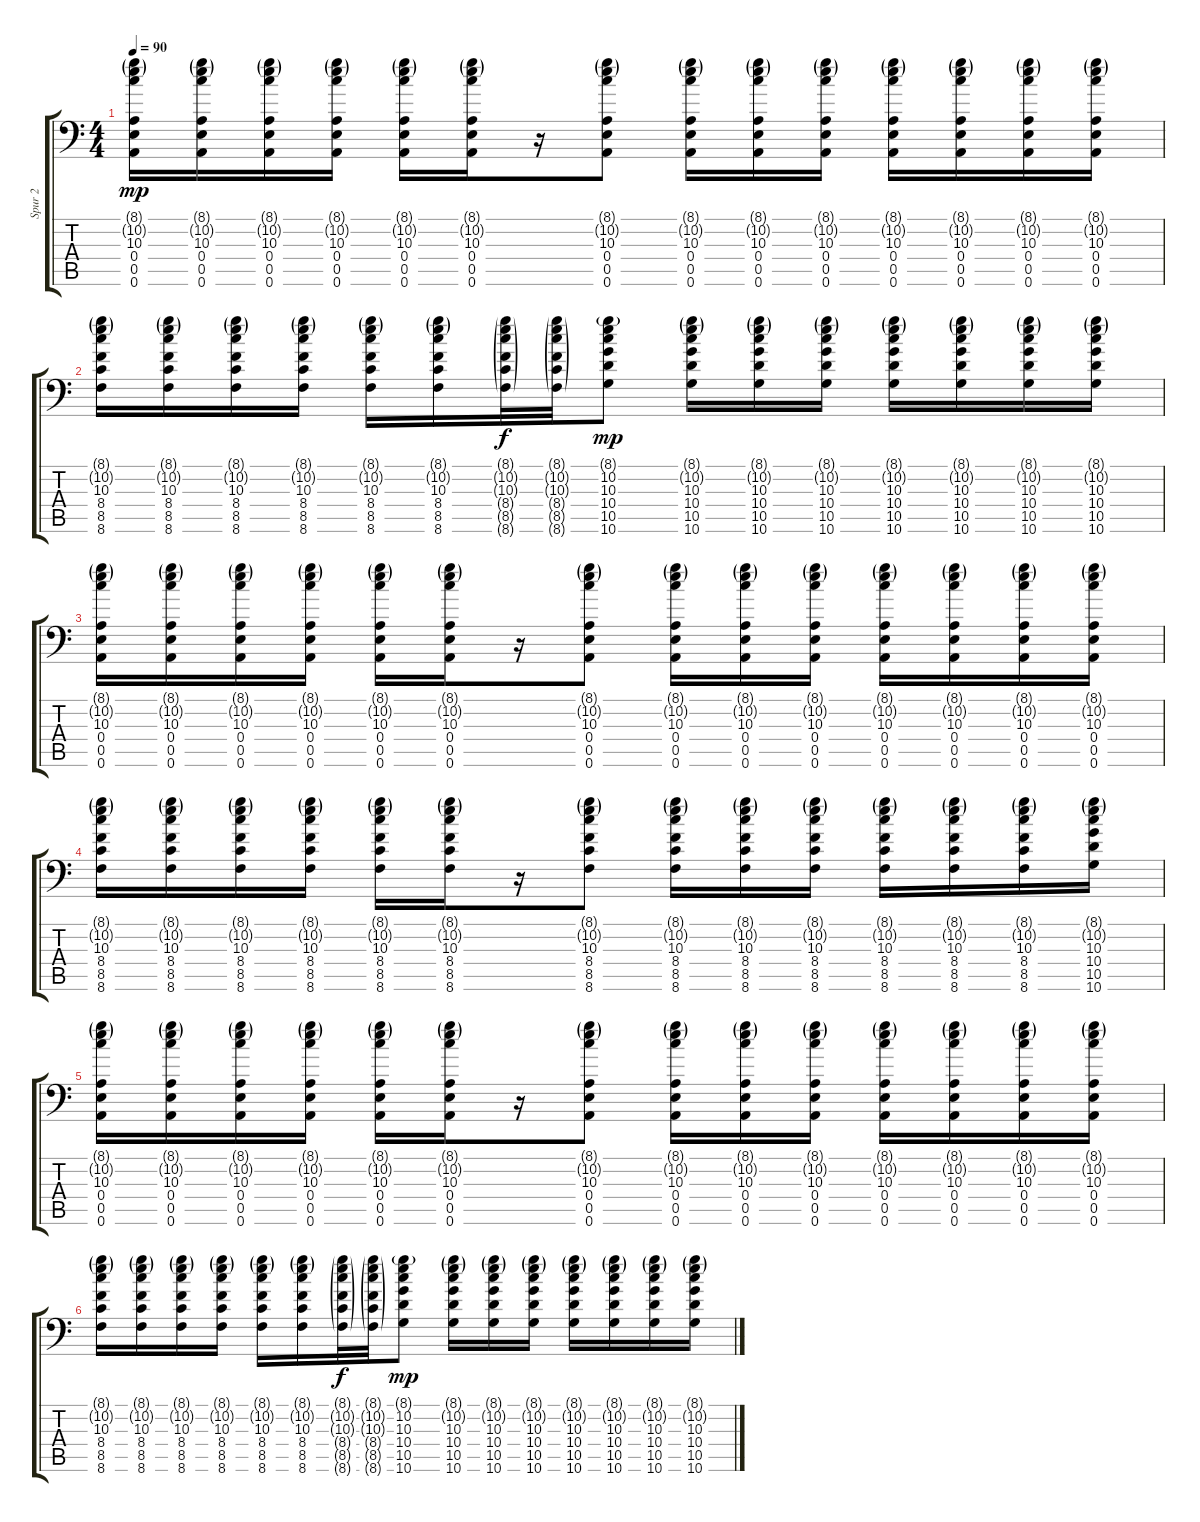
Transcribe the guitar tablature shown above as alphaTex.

\track ("Spur 2" "Spur 2") {instrument distortionguitar}
\staff {score tabs}
\tuning (B3 Gb3 D3 A2 E2 A1) {hide}
\ts (4 4)
\tempo 90
\clef f4
\ks c
(8.1{g} 10.2{g} 10.3 0.4 0.5 0.6).16{dy mp} (8.1{g} 10.2{g} 10.3 0.4 0.5 0.6).16 (8.1{g} 10.2{g} 10.3 0.4 0.5 0.6).16 (8.1{g} 10.2{g} 10.3 0.4 0.5 0.6).16 (8.1{g} 10.2{g} 10.3 0.4 0.5 0.6).16 (8.1{g} 10.2{g} 10.3 0.4 0.5 0.6).16 r.16 (8.1{g} 10.2{g} 10.3 0.4 0.5 0.6).8 (8.1{g} 10.2{g} 10.3 0.4 0.5 0.6).16 (8.1{g} 10.2{g} 10.3 0.4 0.5 0.6).16 (8.1{g} 10.2{g} 10.3 0.4 0.5 0.6).16 (8.1{g} 10.2{g} 10.3 0.4 0.5 0.6).16 (8.1{g} 10.2{g} 10.3 0.4 0.5 0.6).16 (8.1{g} 10.2{g} 10.3 0.4 0.5 0.6).16 (8.1{g} 10.2{g} 10.3 0.4 0.5 0.6).16 |
(8.1{g} 10.2{g} 10.3 8.4 8.5 8.6).16 (8.1{g} 10.2{g} 10.3 8.4 8.5 8.6).16 (8.1{g} 10.2{g} 10.3 8.4 8.5 8.6).16 (8.1{g} 10.2{g} 10.3 8.4 8.5 8.6).16 (8.1{g} 10.2{g} 10.3 8.4 8.5 8.6).16 (8.1{g} 10.2{g} 10.3 8.4 8.5 8.6).16 (8.1{g} 10.2{g} 10.3{g} 8.4{g} 8.5{g} 8.6{g}).32{dy f} (8.1{g} 10.2{g} 10.3{g} 8.4{g} 8.5{g} 8.6{g}).32 (8.1{g} 10.2 10.3 10.4 10.5 10.6).8{dy mp} (8.1{g} 10.2{g} 10.3 10.4 10.5 10.6).16 (8.1{g} 10.2{g} 10.3 10.4 10.5 10.6).16 (8.1{g} 10.2{g} 10.3 10.4 10.5 10.6).16 (8.1{g} 10.2{g} 10.3 10.4 10.5 10.6).16 (8.1{g} 10.2{g} 10.3 10.4 10.5 10.6).16 (8.1{g} 10.2{g} 10.3 10.4 10.5 10.6).16 (8.1{g} 10.2{g} 10.3 10.4 10.5 10.6).16 |
(8.1{g} 10.2{g} 10.3 0.4 0.5 0.6).16 (8.1{g} 10.2{g} 10.3 0.4 0.5 0.6).16 (8.1{g} 10.2{g} 10.3 0.4 0.5 0.6).16 (8.1{g} 10.2{g} 10.3 0.4 0.5 0.6).16 (8.1{g} 10.2{g} 10.3 0.4 0.5 0.6).16 (8.1{g} 10.2{g} 10.3 0.4 0.5 0.6).16 r.16 (8.1{g} 10.2{g} 10.3 0.4 0.5 0.6).8 (8.1{g} 10.2{g} 10.3 0.4 0.5 0.6).16 (8.1{g} 10.2{g} 10.3 0.4 0.5 0.6).16 (8.1{g} 10.2{g} 10.3 0.4 0.5 0.6).16 (8.1{g} 10.2{g} 10.3 0.4 0.5 0.6).16 (8.1{g} 10.2{g} 10.3 0.4 0.5 0.6).16 (8.1{g} 10.2{g} 10.3 0.4 0.5 0.6).16 (8.1{g} 10.2{g} 10.3 0.4 0.5 0.6).16 |
(8.1{g} 10.2{g} 10.3 8.4 8.5 8.6).16 (8.1{g} 10.2{g} 10.3 8.4 8.5 8.6).16 (8.1{g} 10.2{g} 10.3 8.4 8.5 8.6).16 (8.1{g} 10.2{g} 10.3 8.4 8.5 8.6).16 (8.1{g} 10.2{g} 10.3 8.4 8.5 8.6).16 (8.1{g} 10.2{g} 10.3 8.4 8.5 8.6).16 r.16 (8.1{g} 10.2{g} 10.3 8.4 8.5 8.6).8 (8.1{g} 10.2{g} 10.3 8.4 8.5 8.6).16 (8.1{g} 10.2{g} 10.3 8.4 8.5 8.6).16 (8.1{g} 10.2{g} 10.3 8.4 8.5 8.6).16 (8.1{g} 10.2{g} 10.3 8.4 8.5 8.6).16 (8.1{g} 10.2{g} 10.3 8.4 8.5 8.6).16 (8.1{g} 10.2{g} 10.3 8.4 8.5 8.6).16 (8.1{g} 10.2{g} 10.3 10.4 10.5 10.6).16 |
(8.1{g} 10.2{g} 10.3 0.4 0.5 0.6).16 (8.1{g} 10.2{g} 10.3 0.4 0.5 0.6).16 (8.1{g} 10.2{g} 10.3 0.4 0.5 0.6).16 (8.1{g} 10.2{g} 10.3 0.4 0.5 0.6).16 (8.1{g} 10.2{g} 10.3 0.4 0.5 0.6).16 (8.1{g} 10.2{g} 10.3 0.4 0.5 0.6).16 r.16 (8.1{g} 10.2{g} 10.3 0.4 0.5 0.6).8 (8.1{g} 10.2{g} 10.3 0.4 0.5 0.6).16 (8.1{g} 10.2{g} 10.3 0.4 0.5 0.6).16 (8.1{g} 10.2{g} 10.3 0.4 0.5 0.6).16 (8.1{g} 10.2{g} 10.3 0.4 0.5 0.6).16 (8.1{g} 10.2{g} 10.3 0.4 0.5 0.6).16 (8.1{g} 10.2{g} 10.3 0.4 0.5 0.6).16 (8.1{g} 10.2{g} 10.3 0.4 0.5 0.6).16 |
(8.1{g} 10.2{g} 10.3 8.4 8.5 8.6).16 (8.1{g} 10.2{g} 10.3 8.4 8.5 8.6).16 (8.1{g} 10.2{g} 10.3 8.4 8.5 8.6).16 (8.1{g} 10.2{g} 10.3 8.4 8.5 8.6).16 (8.1{g} 10.2{g} 10.3 8.4 8.5 8.6).16 (8.1{g} 10.2{g} 10.3 8.4 8.5 8.6).16 (8.1{g} 10.2{g} 10.3{g} 8.4{g} 8.5{g} 8.6{g}).32{dy f} (8.1{g} 10.2{g} 10.3{g} 8.4{g} 8.5{g} 8.6{g}).32 (8.1{g} 10.2 10.3 10.4 10.5 10.6).8{dy mp} (8.1{g} 10.2{g} 10.3 10.4 10.5 10.6).16 (8.1{g} 10.2{g} 10.3 10.4 10.5 10.6).16 (8.1{g} 10.2{g} 10.3 10.4 10.5 10.6).16 (8.1{g} 10.2{g} 10.3 10.4 10.5 10.6).16 (8.1{g} 10.2{g} 10.3 10.4 10.5 10.6).16 (8.1{g} 10.2{g} 10.3 10.4 10.5 10.6).16 (8.1{g} 10.2{g} 10.3 10.4 10.5 10.6).16
